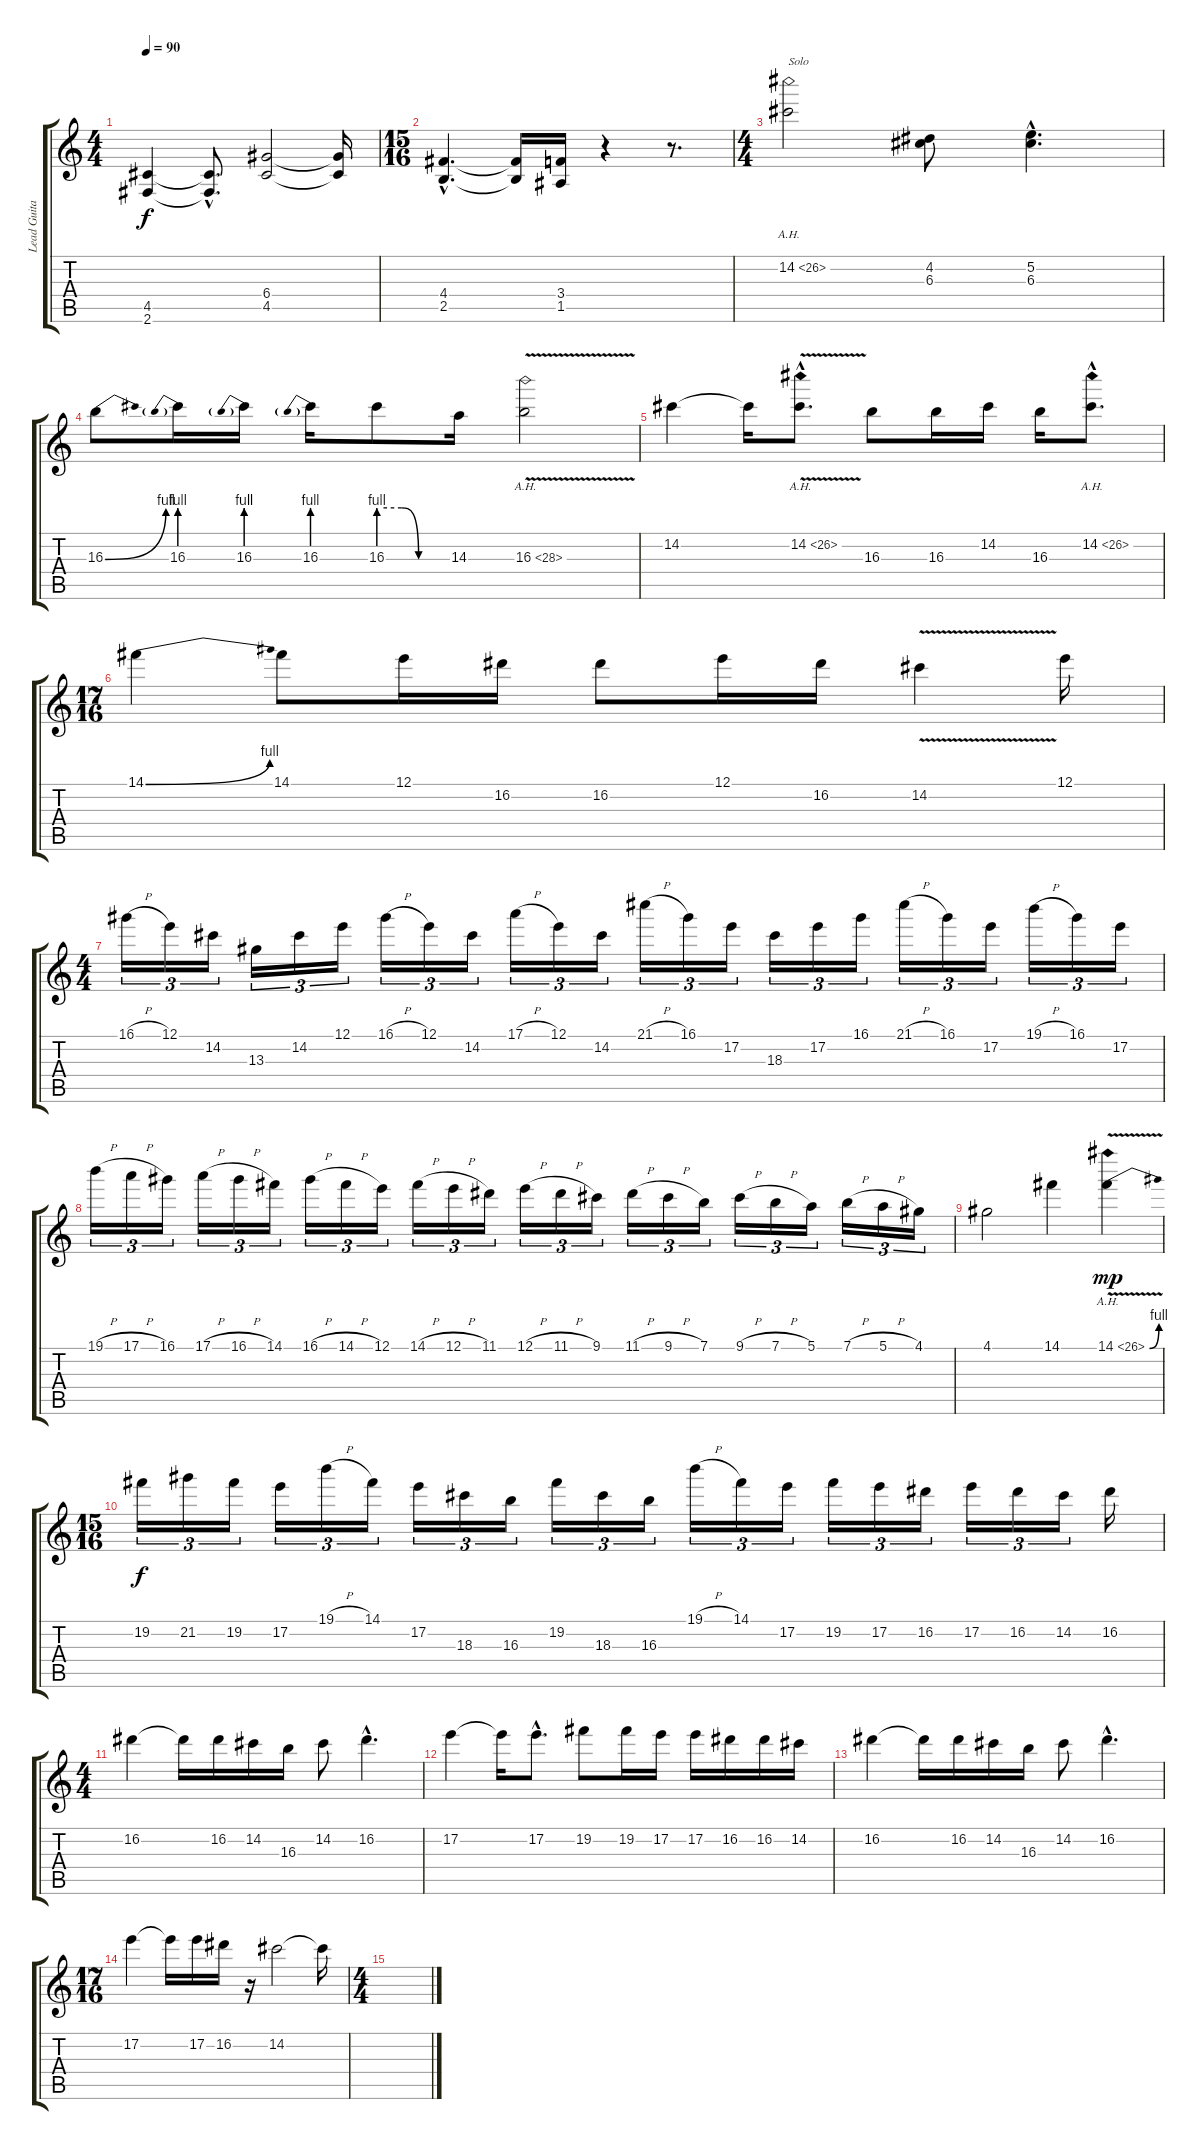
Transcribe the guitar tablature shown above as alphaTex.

\track ("Lead Guitar" "Lead Guita") {instrument distortionguitar}
\staff {score tabs}
\tuning (E4 B3 G3 D3 A2 E2) {hide}
\ts (4 4)
\tempo 90
\clef g2
\ks c
(4.5{t} 2.6{t}).4{dy f} (4.5{hac t} 2.6{hac t}).8{d} (6.4 4.5).2 (6.4{t} 4.5{t}).16 |
\ts (15 16)
(4.4{hac} 2.5{hac}).4{d} (4.4{t} 2.5{t}).16 (3.4 1.5).16 r.4 r.8{d} |
\ts (4 4)
14.2{ah 12}.2{txt "Solo" instrument overdrivenguitar} (4.2 6.3).8 (5.2{hac} 6.3{hac}).4{d} |
16.3{be (bend 0 0 60 4)}.8 16.3{be (prebend 0 4 60 4)}.16 16.3{be (prebend 0 4 60 4)}.16 16.3{be (prebend 0 4 60 4)}.16 16.3{be (custom 0 4 20 4 35 0 60 0)}.8 14.3.16 16.3{ah 12 v}.2 |
14.2.4 14.2{t}.16 14.2{ah 12 v hac}.8{d} 16.3.8 16.3.16 14.2.16 16.3.16 14.2{ah 12 hac}.8{d} |
\ts (17 16)
14.1{be (bend 0 0 60 4)}.4 14.1.8 12.1.16 16.2.16 16.2.8 12.1.16 16.2.16 14.2{v}.4 12.1.16 |
\ts (4 4)
16.1{h}.16{tu (3 2)} 12.1.16{tu (3 2)} 14.2.16{tu (3 2)} 13.3.16{tu (3 2)} 14.2.16{tu (3 2)} 12.1.16{tu (3 2)} 16.1{h}.16{tu (3 2)} 12.1.16{tu (3 2)} 14.2.16{tu (3 2)} 17.1{h}.16{tu (3 2)} 12.1.16{tu (3 2)} 14.2.16{tu (3 2)} 21.1{h}.16{tu (3 2)} 16.1.16{tu (3 2)} 17.2.16{tu (3 2)} 18.3.16{tu (3 2)} 17.2.16{tu (3 2)} 16.1.16{tu (3 2)} 21.1{h}.16{tu (3 2)} 16.1.16{tu (3 2)} 17.2.16{tu (3 2)} 19.1{h}.16{tu (3 2)} 16.1.16{tu (3 2)} 17.2.16{tu (3 2)} |
19.1{h}.16{tu (3 2)} 17.1{h}.16{tu (3 2)} 16.1.16{tu (3 2)} 17.1{h}.16{tu (3 2)} 16.1{h}.16{tu (3 2)} 14.1.16{tu (3 2)} 16.1{h}.16{tu (3 2)} 14.1{h}.16{tu (3 2)} 12.1.16{tu (3 2)} 14.1{h}.16{tu (3 2)} 12.1{h}.16{tu (3 2)} 11.1.16{tu (3 2)} 12.1{h}.16{tu (3 2)} 11.1{h}.16{tu (3 2)} 9.1.16{tu (3 2)} 11.1{h}.16{tu (3 2)} 9.1{h}.16{tu (3 2)} 7.1.16{tu (3 2)} 9.1{h}.16{tu (3 2)} 7.1{h}.16{tu (3 2)} 5.1.16{tu (3 2)} 7.1{h}.16{tu (3 2)} 5.1{h}.16{tu (3 2)} 4.1.16{tu (3 2)} |
4.1.2 14.1.4 14.1{be (bend 0 0 60 4) ah 12 v}.4{dy mp} |
\ts (15 16)
19.2.16{tu (3 2) dy f} 21.2.16{tu (3 2)} 19.2.16{tu (3 2)} 17.2.16{tu (3 2)} 19.1{h}.16{tu (3 2)} 14.1.16{tu (3 2)} 17.2.16{tu (3 2)} 18.3.16{tu (3 2)} 16.3.16{tu (3 2)} 19.2.16{tu (3 2)} 18.3.16{tu (3 2)} 16.3.16{tu (3 2)} 19.1{h}.16{tu (3 2)} 14.1.16{tu (3 2)} 17.2.16{tu (3 2)} 19.2.16{tu (3 2)} 17.2.16{tu (3 2)} 16.2.16{tu (3 2)} 17.2.16{tu (3 2)} 16.2.16{tu (3 2)} 14.2.16{tu (3 2)} 16.2.16 |
\ts (4 4)
16.2.4 16.2{t}.16 16.2.16 14.2.16 16.3.16 14.2.8 16.2{hac}.4{d} |
17.2.4 17.2{t}.16 17.2{hac}.8{d} 19.2.8 19.2.16 17.2.16 17.2.16 16.2.16 16.2.16 14.2.16 |
16.2.4 16.2{t}.16 16.2.16 14.2.16 16.3.16 14.2.8 16.2{hac}.4{d} |
\ts (17 16)
17.2.4 17.2{t}.16 17.2.16 16.2.16 r.16 14.2.2 14.2{t}.16 |
\ts (4 4)
